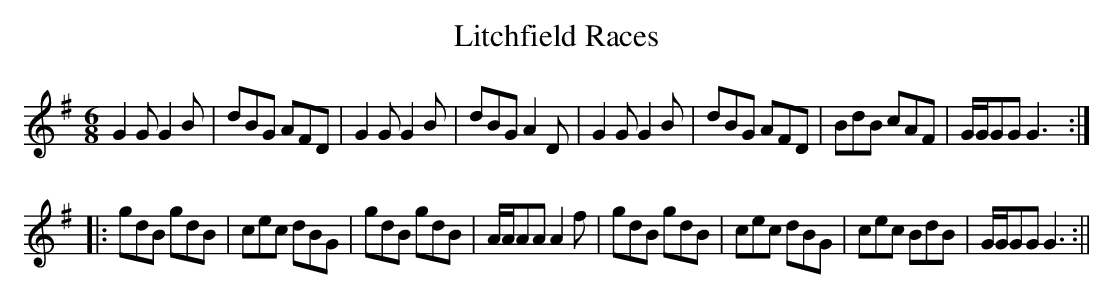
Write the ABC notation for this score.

X:1
T:Litchfield Races
M:6/8
L:1/8
K:G
G2G G2B|dBG AFD|G2G G2B|dBG A2D|G2G G2B|dBG AFD|BdB cAF|G/G/GG G3:|
|:gdB gdB|cec dBG|gdB gdB|A/A/AA A2f|gdB gdB|cec dBG|cec BdB|G/G/GG G3:||
